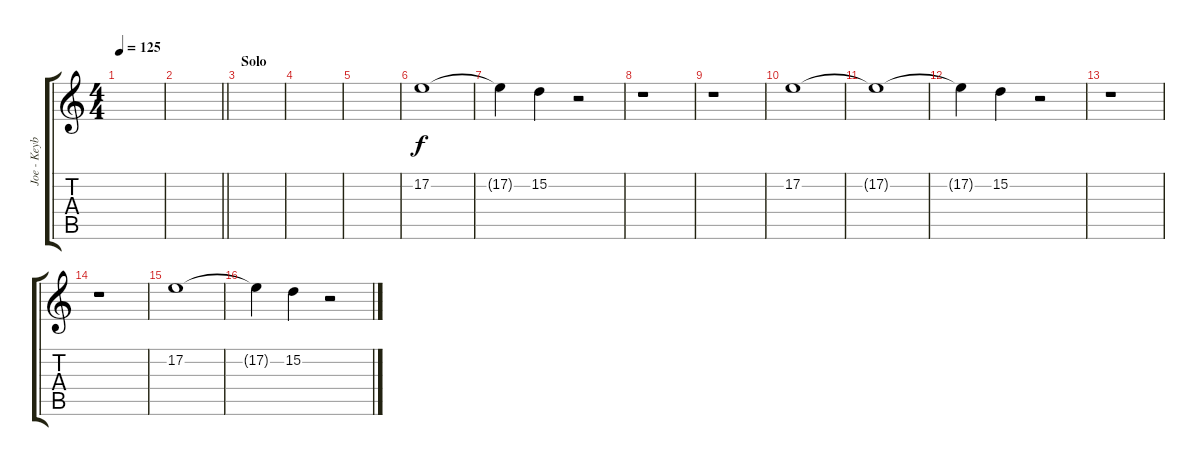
\track ("Joe - Keyboards" "Joe - Keyb") {instrument pad8sweep}
\staff {score tabs}
\tuning (E4 B3 G3 D3 A2 E2) {hide}
\ts (4 4)
\tempo 125
\clef g2
\ks c
|
\barLineRight lightlight
|
\section ("" "Solo")
|
|
|
17.2.1{volume 16} |
17.2{t}.4 15.2.4 r.2 |
r.1 |
r.1 |
17.2.1 |
17.2{t}.1 |
17.2{t}.4 15.2.4 r.2 |
r.1 |
r.1 |
17.2.1 |
17.2{t}.4 15.2.4 r.2
